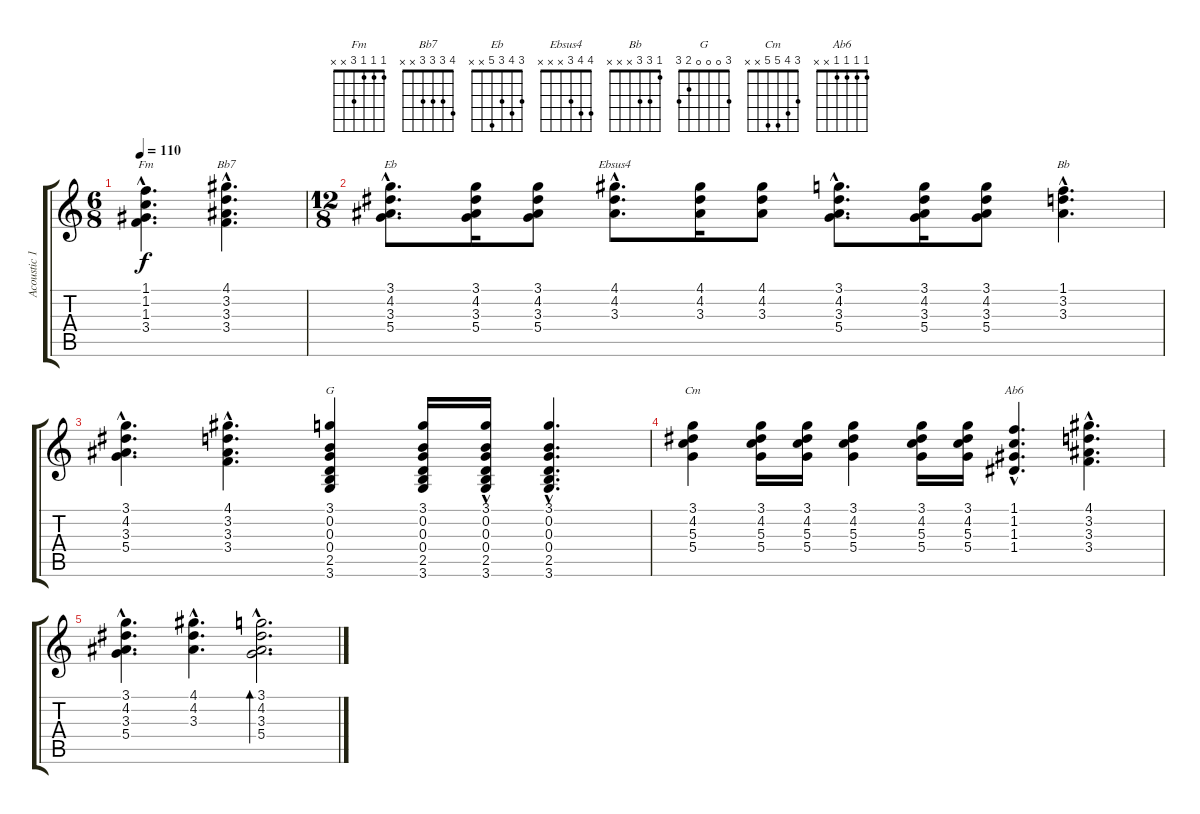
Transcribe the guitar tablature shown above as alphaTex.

\track ("Acoustic 12 String Guitar" "Acoustic 1") {instrument acousticguitarnylon}
\staff {score tabs}
\tuning (E4 B3 G3 D3 A2 E2) {hide}
\chord ("Fm" 1 1 1 3 x x)
\chord ("Bb7" 4 3 3 3 x x)
\chord ("Eb" 3 4 3 5 x x)
\chord ("Ebsus4" 4 4 3 x x x)
\chord ("Bb" 1 3 3 x x x)
\chord ("G" 3 0 0 0 2 3)
\chord ("Cm" 3 4 5 5 x x)
\chord ("Ab6" 1 1 1 1 x x)
\ts (6 8)
\tempo 110
\clef g2
\ks c
(1.1{hac} 1.2{hac} 1.3{hac} 3.4{hac}).4{d ch "Fm" dy f} (4.1{hac} 3.2{hac} 3.3{hac} 3.4{hac}).4{d ch "Bb7"} |
\ts (12 8)
(3.1{hac} 4.2{hac} 3.3{hac} 5.4{hac}).8{d ch "Eb"} (3.1 4.2 3.3 5.4).16 (3.1 4.2 3.3 5.4).8 (4.1{hac} 4.2{hac} 3.3{hac}).8{d ch "Ebsus4"} (4.1 4.2 3.3).16 (4.1 4.2 3.3).8 (3.1{hac} 4.2{hac} 3.3{hac} 5.4{hac}).8{d} (3.1 4.2 3.3 5.4).16 (3.1 4.2 3.3 5.4).8 (1.1{hac} 3.2{hac} 3.3{hac}).4{d ch "Bb"} |
(3.1{hac} 4.2{hac} 3.3{hac} 5.4{hac}).4{d} (4.1{hac} 3.2{hac} 3.3{hac} 3.4{hac}).4{d} (3.1 0.2 0.3 0.4 2.5 3.6).4{ch "G"} (3.1 0.2 0.3 0.4 2.5 3.6).16 (3.1{hac} 0.2 0.3 0.4 2.5 3.6).16 (3.1{hac} 0.2{hac} 0.3{hac} 0.4{hac} 2.5{hac} 3.6{hac}).4{d} |
(3.1 4.2 5.3 5.4).4{ch "Cm"} (3.1 4.2 5.3 5.4).16 (3.1 4.2 5.3 5.4).16 (3.1 4.2 5.3 5.4).4 (3.1 4.2 5.3 5.4).16 (3.1 4.2 5.3 5.4).16 (1.1{hac} 1.2{hac} 1.3{hac} 1.4{hac}).4{d ch "Ab6"} (4.1{hac} 3.2{hac} 3.3{hac} 3.4{hac}).4{d} |
(3.1{hac} 4.2{hac} 3.3{hac} 5.4{hac}).4{d} (4.1{hac} 4.2{hac} 3.3{hac}).4{d} (3.1{hac} 4.2{hac} 3.3{hac} 5.4{hac}).2{d bd 480}
